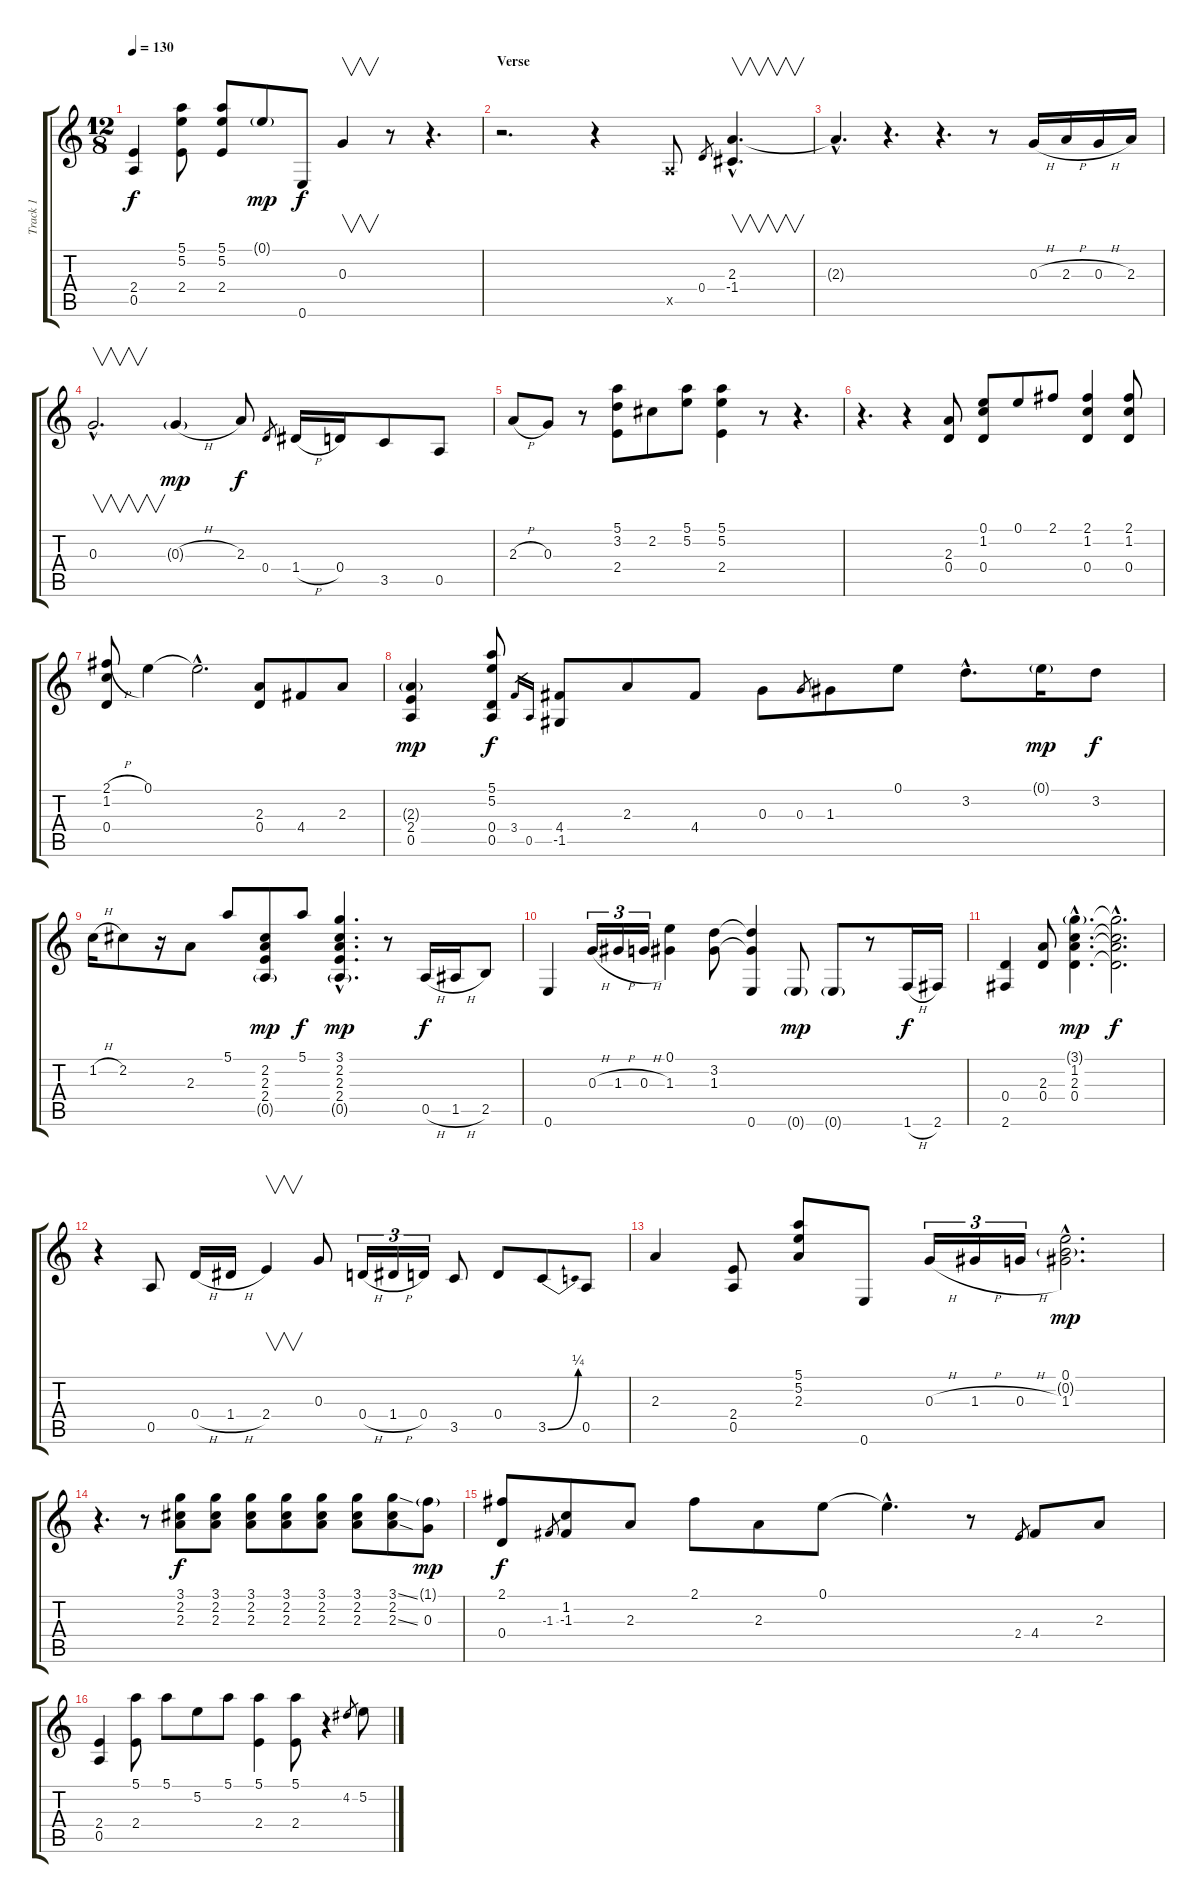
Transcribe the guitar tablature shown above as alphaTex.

\track ("Track 1" "Track 1") {instrument electricguitarclean}
\staff {score tabs}
\tuning (E4 B3 G3 D3 A2 E2) {hide}
\ts (12 8)
\tempo 130
\clef g2
\ks c
(2.4 0.5).4{dy f} (5.1 5.2 2.4).8 (5.1 5.2 2.4).8 0.1{g}.8{dy mp} 0.6.8{dy f} 0.3.4{v} r.8 r.4{d} |
\section ("" "Verse")
r.2{d} r.4 0.5{x}.8 0.4.8{gr} (2.3{hac} -1.4{hac}).4{v d} |
2.3{hac t}.4{d} r.4{d} r.4{d} r.8 0.3{h}.16 2.3{h}.16 0.3{h}.16 2.3.16 |
0.3{hac}.2{v d} 0.3{h g}.4{dy mp} 2.3.8{dy f} 0.4.8{gr} 1.4{h}.16 0.4.16 3.5.8 0.5.8 |
2.3{h}.8 0.3.8 r.8 (5.1 3.2 2.4).8 2.2.8 (5.1 5.2).8 (5.1 5.2 2.4).4 r.8 r.4{d} |
r.4{d} r.4 (2.3 0.4).8 (0.1 1.2 0.4).8 0.1.8 2.1.8 (2.1 1.2 0.4).4 (2.1 1.2 0.4).8 |
(2.1{h} 1.2 0.4).8 0.1.4 0.1{hac t}.2{d} (2.3 0.4).8 4.4.8 2.3.8 |
(2.3{g} 2.4 0.5).4{dy mp} (5.1 5.2 0.4 0.5).8{dy f} 3.4.16{gr} 0.5.16{gr} (4.4 -1.5).8 2.3.8 4.4.8 0.3.8 0.3.8{gr} 1.3.8 0.1.8 3.2{hac}.8{d} 0.1{g}.16{dy mp} 3.2.8{dy f} |
1.2{h}.16 2.2.8 r.16 2.3.8 5.1.8 (2.2 2.3 2.4 0.5{g}).8{dy mp} 5.1.8{dy f} (3.1{hac} 2.2{hac} 2.3{hac} 2.4{hac} 0.5{g hac}).4{d dy mp} r.8 0.5{h}.16{dy f} 1.5{h}.16 2.5.8 |
0.6.4 0.3{h}.16{tu (3 2)} 1.3{h}.16{tu (3 2)} 0.3{h}.16{tu (3 2)} (0.1 1.3).4 (3.2 1.3).8 (3.2{t} 1.3{t} 0.6).4 0.6{g}.8{dy mp} 0.6{g}.8 r.8 1.6{h}.16{dy f} 2.6.16 |
(0.4 2.6).4 (2.3 0.4).8 (3.1{g hac} 1.2{hac} 2.3{hac} 0.4{hac}).4{d dy mp} (3.1{hac t} 1.2{hac t} 2.3{hac t} 0.4{hac t}).2{d dy f} |
r.4 0.5.8 0.4{h}.16 1.4{h}.16 2.4.4{v} 0.3.8 0.4{h}.16{tu (3 2)} 1.4{h}.16{tu (3 2)} 0.4.16{tu (3 2)} 3.5.8 0.4.8 3.5{be (bend 0 0 60 1)}.8 0.5.8 |
2.3.4 (2.4 0.5).8 (5.1 5.2 2.3).8 0.6.8 0.3{h}.16{tu (3 2)} 1.3{h}.16{tu (3 2)} 0.3{h}.16{tu (3 2)} (0.1{hac} 0.2{g hac} 1.3{hac}).2{d dy mp} |
r.4{d} r.8 (3.1 2.2 2.3).8{dy f} (3.1 2.2 2.3).8 (3.1 2.2 2.3).8 (3.1 2.2 2.3).8 (3.1 2.2 2.3).8 (3.1 2.2 2.3).8 (3.1{ss} 2.2 2.3{ss}).8 (1.1{g} 0.3).8{dy mp} |
(2.1 0.4).8{dy f} -1.3.8{gr} (1.2 -1.3).8 2.3.8 2.1.8 2.3.8 0.1.8 0.1{hac t}.4{d} r.8 2.4.8{gr} 4.4.8 2.3.8 |
(2.4 0.5).4 (5.1 2.4).8 5.1.8 5.2.8 5.1.8 (5.1 2.4).4 (5.1 2.4).8 r.4 4.2.8{gr} 5.2.8
